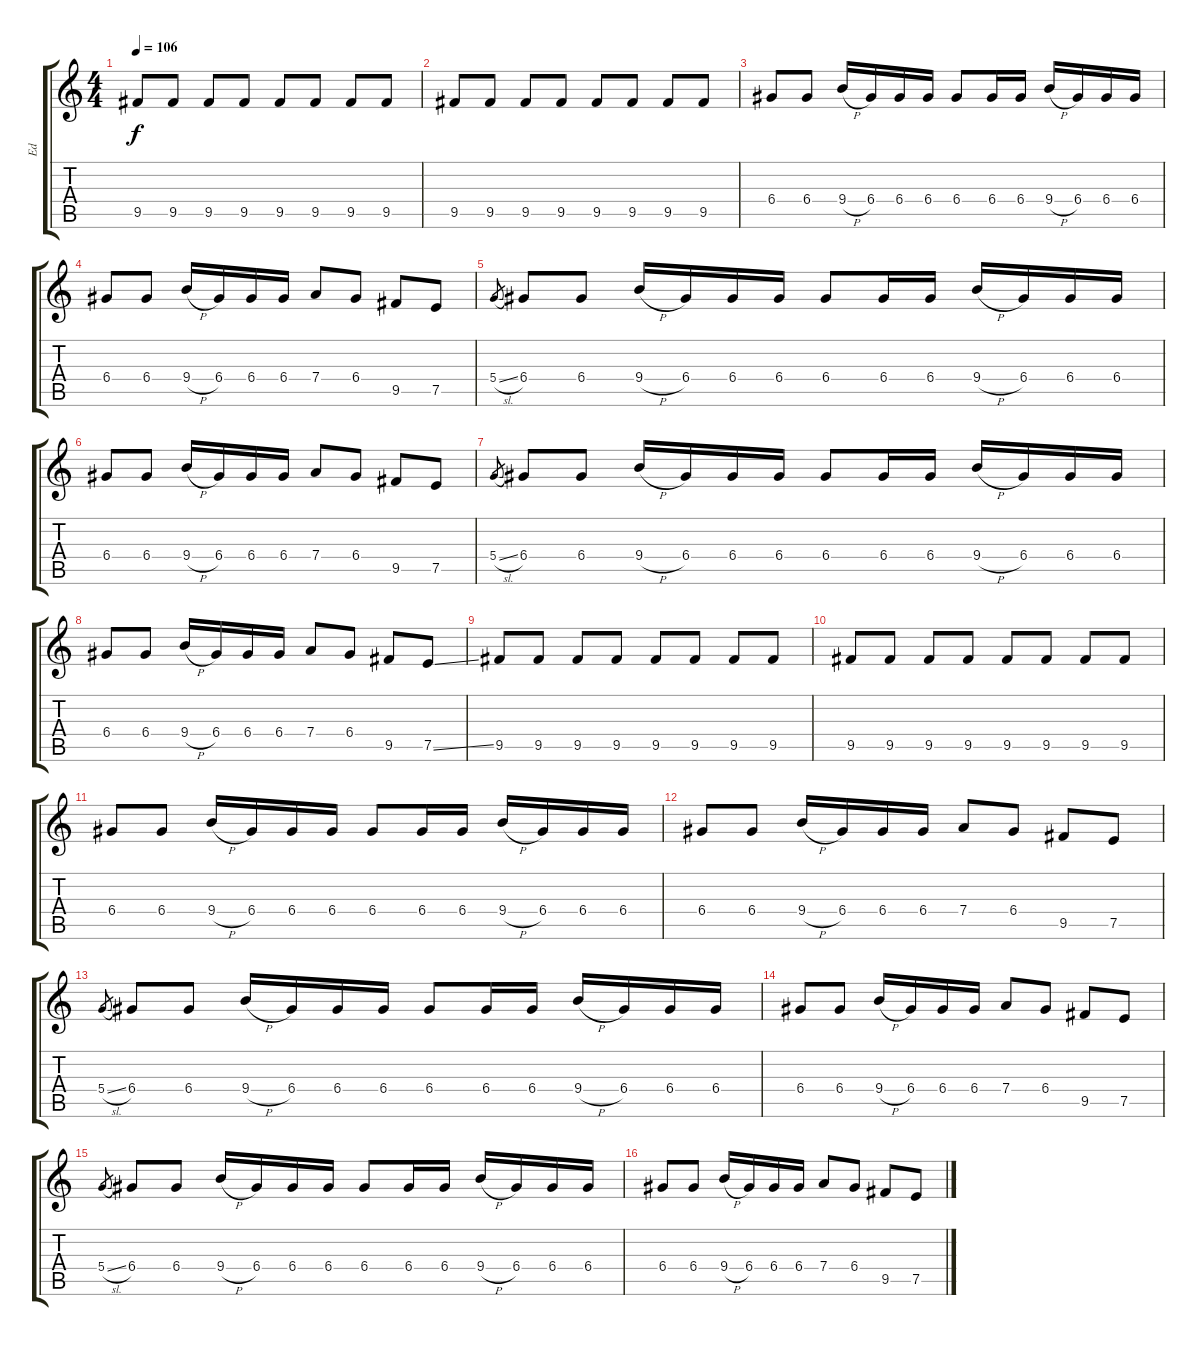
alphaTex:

\track ("Ed" "Ed") {instrument overdrivenguitar}
\staff {score tabs}
\tuning (E4 B3 G3 D3 A2 E2) {hide}
\ts (4 4)
\tempo 106
\clef g2
\ks c
9.5.8{dy f} 9.5.8 9.5.8 9.5.8 9.5.8 9.5.8 9.5.8 9.5.8 |
9.5.8 9.5.8 9.5.8 9.5.8 9.5.8 9.5.8 9.5.8 9.5.8 |
6.4.8 6.4.8 9.4{h}.16 6.4.16 6.4.16 6.4.16 6.4.8 6.4.16 6.4.16 9.4{h}.16 6.4.16 6.4.16 6.4.16 |
6.4.8 6.4.8 9.4{h}.16 6.4.16 6.4.16 6.4.16 7.4.8 6.4.8 9.5.8 7.5.8 |
5.4{sl}.8{gr} 6.4.8 6.4.8 9.4{h}.16 6.4.16 6.4.16 6.4.16 6.4.8 6.4.16 6.4.16 9.4{h}.16 6.4.16 6.4.16 6.4.16 |
6.4.8 6.4.8 9.4{h}.16 6.4.16 6.4.16 6.4.16 7.4.8 6.4.8 9.5.8 7.5.8 |
5.4{sl}.8{gr} 6.4.8 6.4.8 9.4{h}.16 6.4.16 6.4.16 6.4.16 6.4.8 6.4.16 6.4.16 9.4{h}.16 6.4.16 6.4.16 6.4.16 |
6.4.8 6.4.8 9.4{h}.16 6.4.16 6.4.16 6.4.16 7.4.8 6.4.8 9.5.8 7.5{ss}.8 |
9.5.8 9.5.8 9.5.8 9.5.8 9.5.8 9.5.8 9.5.8 9.5.8 |
9.5.8 9.5.8 9.5.8 9.5.8 9.5.8 9.5.8 9.5.8 9.5.8 |
6.4.8 6.4.8 9.4{h}.16 6.4.16 6.4.16 6.4.16 6.4.8 6.4.16 6.4.16 9.4{h}.16 6.4.16 6.4.16 6.4.16 |
6.4.8 6.4.8 9.4{h}.16 6.4.16 6.4.16 6.4.16 7.4.8 6.4.8 9.5.8 7.5.8 |
5.4{sl}.8{gr} 6.4.8 6.4.8 9.4{h}.16 6.4.16 6.4.16 6.4.16 6.4.8 6.4.16 6.4.16 9.4{h}.16 6.4.16 6.4.16 6.4.16 |
6.4.8 6.4.8 9.4{h}.16 6.4.16 6.4.16 6.4.16 7.4.8 6.4.8 9.5.8 7.5.8 |
5.4{sl}.8{gr} 6.4.8 6.4.8 9.4{h}.16 6.4.16 6.4.16 6.4.16 6.4.8 6.4.16 6.4.16 9.4{h}.16 6.4.16 6.4.16 6.4.16 |
6.4.8 6.4.8 9.4{h}.16 6.4.16 6.4.16 6.4.16 7.4.8 6.4.8 9.5.8 7.5{ss}.8
